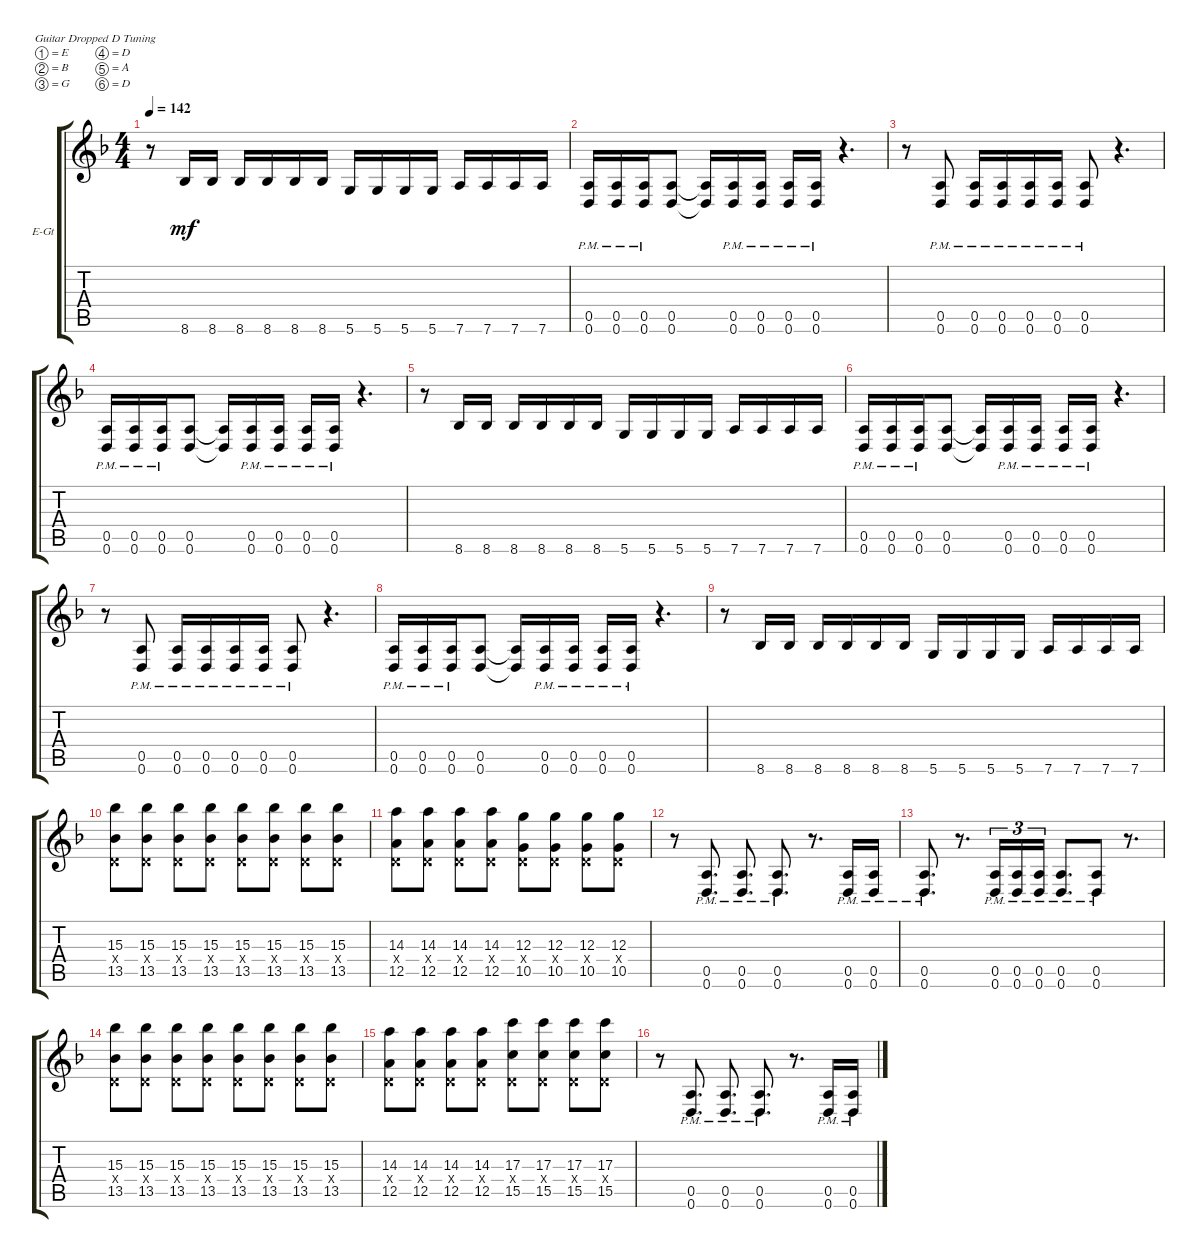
\bracketExtendMode groupsimilarinstruments
\firstSystemTrackNameOrientation horizontal
\otherSystemsTrackNameOrientation horizontal
\track ("Electric Guitar 1" "E-Gt") {instrument distortionguitar}
\staff {score tabs}
\tuning (E4 B3 G3 D3 A2 D2)
\ts (4 4)
\tempo 142
\clef g2
\ks dminor
r.8{dy mf} 8.6.16 8.6.16 8.6.16 8.6.16 8.6.16 8.6.16 5.6.16 5.6.16 5.6.16 5.6.16 7.6.16 7.6.16 7.6.16 7.6.16 |
(0.5{pm} 0.6{pm}).16 (0.5{pm} 0.6{pm}).16 (0.5{pm} 0.6{pm}).16 (0.5 0.6).8 (0.5{t} 0.6{t}).16 (0.5{pm} 0.6{pm}).16 (0.5{pm} 0.6{pm}).16 (0.5{pm} 0.6{pm}).16 (0.5{pm} 0.6{pm}).16 r.4{d} |
r.8 (0.5{pm} 0.6{pm}).8 (0.5{pm} 0.6{pm}).16 (0.5{pm} 0.6{pm}).16 (0.5{pm} 0.6{pm}).16 (0.5{pm} 0.6{pm}).16 (0.5{pm} 0.6{pm}).8 r.4{d} |
(0.5{pm} 0.6{pm}).16 (0.5{pm} 0.6{pm}).16 (0.5{pm} 0.6{pm}).16 (0.5 0.6).8 (0.5{t} 0.6{t}).16 (0.5{pm} 0.6{pm}).16 (0.5{pm} 0.6{pm}).16 (0.5{pm} 0.6{pm}).16 (0.5{pm} 0.6{pm}).16 r.4{d} |
r.8 8.6.16 8.6.16 8.6.16 8.6.16 8.6.16 8.6.16 5.6.16 5.6.16 5.6.16 5.6.16 7.6.16 7.6.16 7.6.16 7.6.16 |
(0.5{pm} 0.6{pm}).16 (0.5{pm} 0.6{pm}).16 (0.5{pm} 0.6{pm}).16 (0.5 0.6).8 (0.5{t} 0.6{t}).16 (0.5{pm} 0.6{pm}).16 (0.5{pm} 0.6{pm}).16 (0.5{pm} 0.6{pm}).16 (0.5{pm} 0.6{pm}).16 r.4{d} |
r.8 (0.5{pm} 0.6{pm}).8 (0.5{pm} 0.6{pm}).16 (0.5{pm} 0.6{pm}).16 (0.5{pm} 0.6{pm}).16 (0.5{pm} 0.6{pm}).16 (0.5{pm} 0.6{pm}).8 r.4{d} |
(0.5{pm} 0.6{pm}).16 (0.5{pm} 0.6{pm}).16 (0.5{pm} 0.6{pm}).16 (0.5 0.6).8 (0.5{t} 0.6{t}).16 (0.5{pm} 0.6{pm}).16 (0.5{pm} 0.6{pm}).16 (0.5{pm} 0.6{pm}).16 (0.5{pm} 0.6{pm}).16 r.4{d} |
r.8 8.6.16 8.6.16 8.6.16 8.6.16 8.6.16 8.6.16 5.6.16 5.6.16 5.6.16 5.6.16 7.6.16 7.6.16 7.6.16 7.6.16 |
(13.5 0.4{x} 15.3).8 (13.5 0.4{x} 15.3).8 (13.5 0.4{x} 15.3).8 (13.5 0.4{x} 15.3).8 (13.5 0.4{x} 15.3).8 (13.5 0.4{x} 15.3).8 (13.5 0.4{x} 15.3).8 (13.5 0.4{x} 15.3).8 |
(12.5 0.4{x} 14.3).8 (12.5 0.4{x} 14.3).8 (12.5 0.4{x} 14.3).8 (12.5 0.4{x} 14.3).8 (10.5 0.4{x} 12.3).8 (10.5 0.4{x} 12.3).8 (10.5 0.4{x} 12.3).8 (10.5 0.4{x} 12.3).8 |
r.8 (0.5{pm} 0.6{pm}).8{d} (0.5{pm} 0.6{pm}).8{d} (0.5{pm} 0.6{pm}).8{d} r.8{d} (0.5{pm} 0.6{pm}).16 (0.5{pm} 0.6{pm}).16 |
(0.5{pm} 0.6{pm}).8{d} r.8{d} (0.6{pm} 0.5{pm}).16{tu (3 2)} (0.5{pm} 0.6{pm}).16{tu (3 2)} (0.5{pm} 0.6{pm}).16{tu (3 2)} (0.5{pm} 0.6{pm}).8{d} (0.5{pm} 0.6{pm}).8 r.8{d} |
(15.3 0.4{x} 13.5).8 (15.3 0.4{x} 13.5).8 (15.3 0.4{x} 13.5).8 (15.3 0.4{x} 13.5).8 (15.3 0.4{x} 13.5).8 (15.3 0.4{x} 13.5).8 (15.3 0.4{x} 13.5).8 (15.3 0.4{x} 13.5).8 |
(14.3 0.4{x} 12.5).8 (14.3 0.4{x} 12.5).8 (14.3 0.4{x} 12.5).8 (14.3 0.4{x} 12.5).8 (17.3 0.4{x} 15.5).8 (17.3 0.4{x} 15.5).8 (17.3 0.4{x} 15.5).8 (17.3 0.4{x} 15.5).8 |
r.8 (0.5{pm} 0.6{pm}).8{d} (0.5{pm} 0.6{pm}).8{d} (0.5{pm} 0.6{pm}).8{d} r.8{d} (0.5{pm} 0.6{pm}).16 (0.5{pm} 0.6{pm}).16
